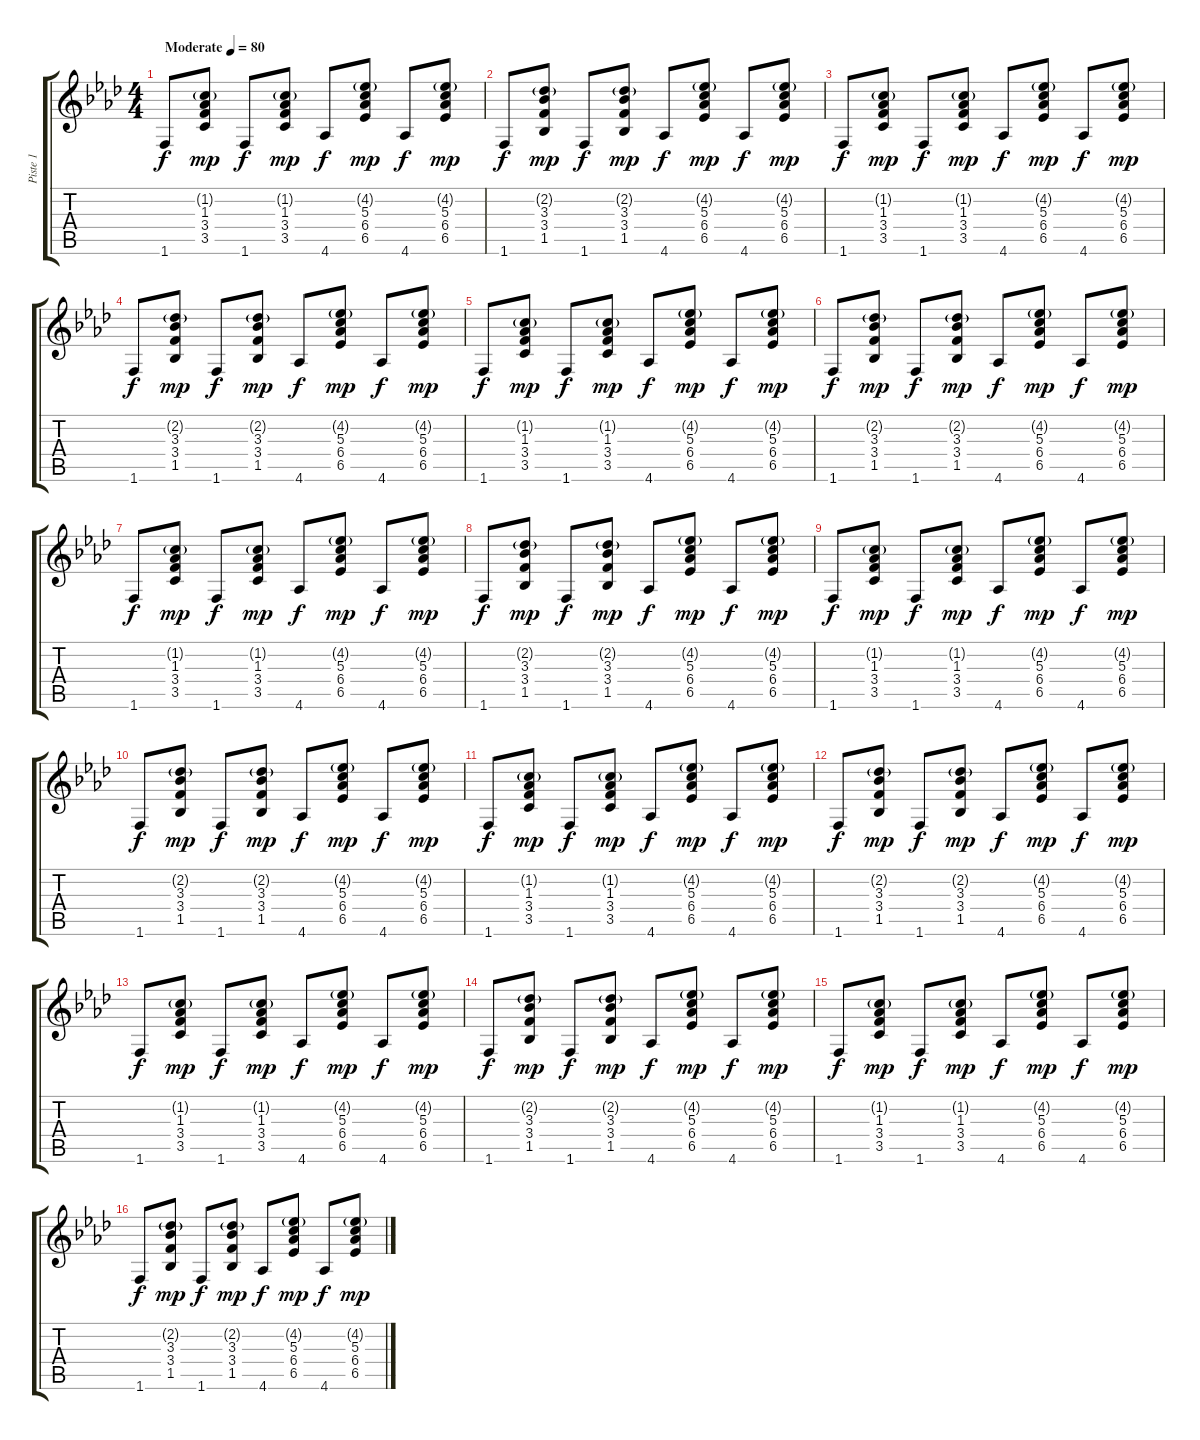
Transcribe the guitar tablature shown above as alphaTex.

\track ("Piste 1" "Piste 1") {instrument acousticguitarsteel}
\staff {score tabs}
\tuning (E4 B3 G3 D3 A2 E2) {hide}
\ts (4 4)
\tempo (80 "Moderate")
\clef g2
\ks ab
1.6.8{dy f instrument acousticguitarsteel} (1.2{g} 1.3 3.4 3.5).8{dy mp} 1.6.8{dy f} (1.2{g} 1.3 3.4 3.5).8{dy mp} 4.6.8{dy f} (4.2{g} 5.3 6.4 6.5).8{dy mp} 4.6.8{dy f} (4.2{g} 5.3 6.4 6.5).8{dy mp} |
1.6.8{dy f} (2.2{g} 3.3 3.4 1.5).8{dy mp} 1.6.8{dy f} (2.2{g} 3.3 3.4 1.5).8{dy mp} 4.6.8{dy f} (4.2{g} 5.3 6.4 6.5).8{dy mp} 4.6.8{dy f} (4.2{g} 5.3 6.4 6.5).8{dy mp} |
1.6.8{dy f} (1.2{g} 1.3 3.4 3.5).8{dy mp} 1.6.8{dy f} (1.2{g} 1.3 3.4 3.5).8{dy mp} 4.6.8{dy f} (4.2{g} 5.3 6.4 6.5).8{dy mp} 4.6.8{dy f} (4.2{g} 5.3 6.4 6.5).8{dy mp} |
1.6.8{dy f} (2.2{g} 3.3 3.4 1.5).8{dy mp} 1.6.8{dy f} (2.2{g} 3.3 3.4 1.5).8{dy mp} 4.6.8{dy f} (4.2{g} 5.3 6.4 6.5).8{dy mp} 4.6.8{dy f} (4.2{g} 5.3 6.4 6.5).8{dy mp} |
1.6.8{dy f} (1.2{g} 1.3 3.4 3.5).8{dy mp} 1.6.8{dy f} (1.2{g} 1.3 3.4 3.5).8{dy mp} 4.6.8{dy f} (4.2{g} 5.3 6.4 6.5).8{dy mp} 4.6.8{dy f} (4.2{g} 5.3 6.4 6.5).8{dy mp} |
1.6.8{dy f} (2.2{g} 3.3 3.4 1.5).8{dy mp} 1.6.8{dy f} (2.2{g} 3.3 3.4 1.5).8{dy mp} 4.6.8{dy f} (4.2{g} 5.3 6.4 6.5).8{dy mp} 4.6.8{dy f} (4.2{g} 5.3 6.4 6.5).8{dy mp} |
1.6.8{dy f} (1.2{g} 1.3 3.4 3.5).8{dy mp} 1.6.8{dy f} (1.2{g} 1.3 3.4 3.5).8{dy mp} 4.6.8{dy f} (4.2{g} 5.3 6.4 6.5).8{dy mp} 4.6.8{dy f} (4.2{g} 5.3 6.4 6.5).8{dy mp} |
1.6.8{dy f} (2.2{g} 3.3 3.4 1.5).8{dy mp} 1.6.8{dy f} (2.2{g} 3.3 3.4 1.5).8{dy mp} 4.6.8{dy f} (4.2{g} 5.3 6.4 6.5).8{dy mp} 4.6.8{dy f} (4.2{g} 5.3 6.4 6.5).8{dy mp} |
1.6.8{dy f} (1.2{g} 1.3 3.4 3.5).8{dy mp} 1.6.8{dy f} (1.2{g} 1.3 3.4 3.5).8{dy mp} 4.6.8{dy f} (4.2{g} 5.3 6.4 6.5).8{dy mp} 4.6.8{dy f} (4.2{g} 5.3 6.4 6.5).8{dy mp} |
1.6.8{dy f} (2.2{g} 3.3 3.4 1.5).8{dy mp} 1.6.8{dy f} (2.2{g} 3.3 3.4 1.5).8{dy mp} 4.6.8{dy f} (4.2{g} 5.3 6.4 6.5).8{dy mp} 4.6.8{dy f} (4.2{g} 5.3 6.4 6.5).8{dy mp} |
1.6.8{dy f} (1.2{g} 1.3 3.4 3.5).8{dy mp} 1.6.8{dy f} (1.2{g} 1.3 3.4 3.5).8{dy mp} 4.6.8{dy f} (4.2{g} 5.3 6.4 6.5).8{dy mp} 4.6.8{dy f} (4.2{g} 5.3 6.4 6.5).8{dy mp} |
1.6.8{dy f} (2.2{g} 3.3 3.4 1.5).8{dy mp} 1.6.8{dy f} (2.2{g} 3.3 3.4 1.5).8{dy mp} 4.6.8{dy f} (4.2{g} 5.3 6.4 6.5).8{dy mp} 4.6.8{dy f} (4.2{g} 5.3 6.4 6.5).8{dy mp} |
1.6.8{dy f} (1.2{g} 1.3 3.4 3.5).8{dy mp} 1.6.8{dy f} (1.2{g} 1.3 3.4 3.5).8{dy mp} 4.6.8{dy f} (4.2{g} 5.3 6.4 6.5).8{dy mp} 4.6.8{dy f} (4.2{g} 5.3 6.4 6.5).8{dy mp} |
1.6.8{dy f} (2.2{g} 3.3 3.4 1.5).8{dy mp} 1.6.8{dy f} (2.2{g} 3.3 3.4 1.5).8{dy mp} 4.6.8{dy f} (4.2{g} 5.3 6.4 6.5).8{dy mp} 4.6.8{dy f} (4.2{g} 5.3 6.4 6.5).8{dy mp} |
1.6.8{dy f} (1.2{g} 1.3 3.4 3.5).8{dy mp} 1.6.8{dy f} (1.2{g} 1.3 3.4 3.5).8{dy mp} 4.6.8{dy f} (4.2{g} 5.3 6.4 6.5).8{dy mp} 4.6.8{dy f} (4.2{g} 5.3 6.4 6.5).8{dy mp} |
1.6.8{dy f} (2.2{g} 3.3 3.4 1.5).8{dy mp} 1.6.8{dy f} (2.2{g} 3.3 3.4 1.5).8{dy mp} 4.6.8{dy f} (4.2{g} 5.3 6.4 6.5).8{dy mp} 4.6.8{dy f} (4.2{g} 5.3 6.4 6.5).8{dy mp}
